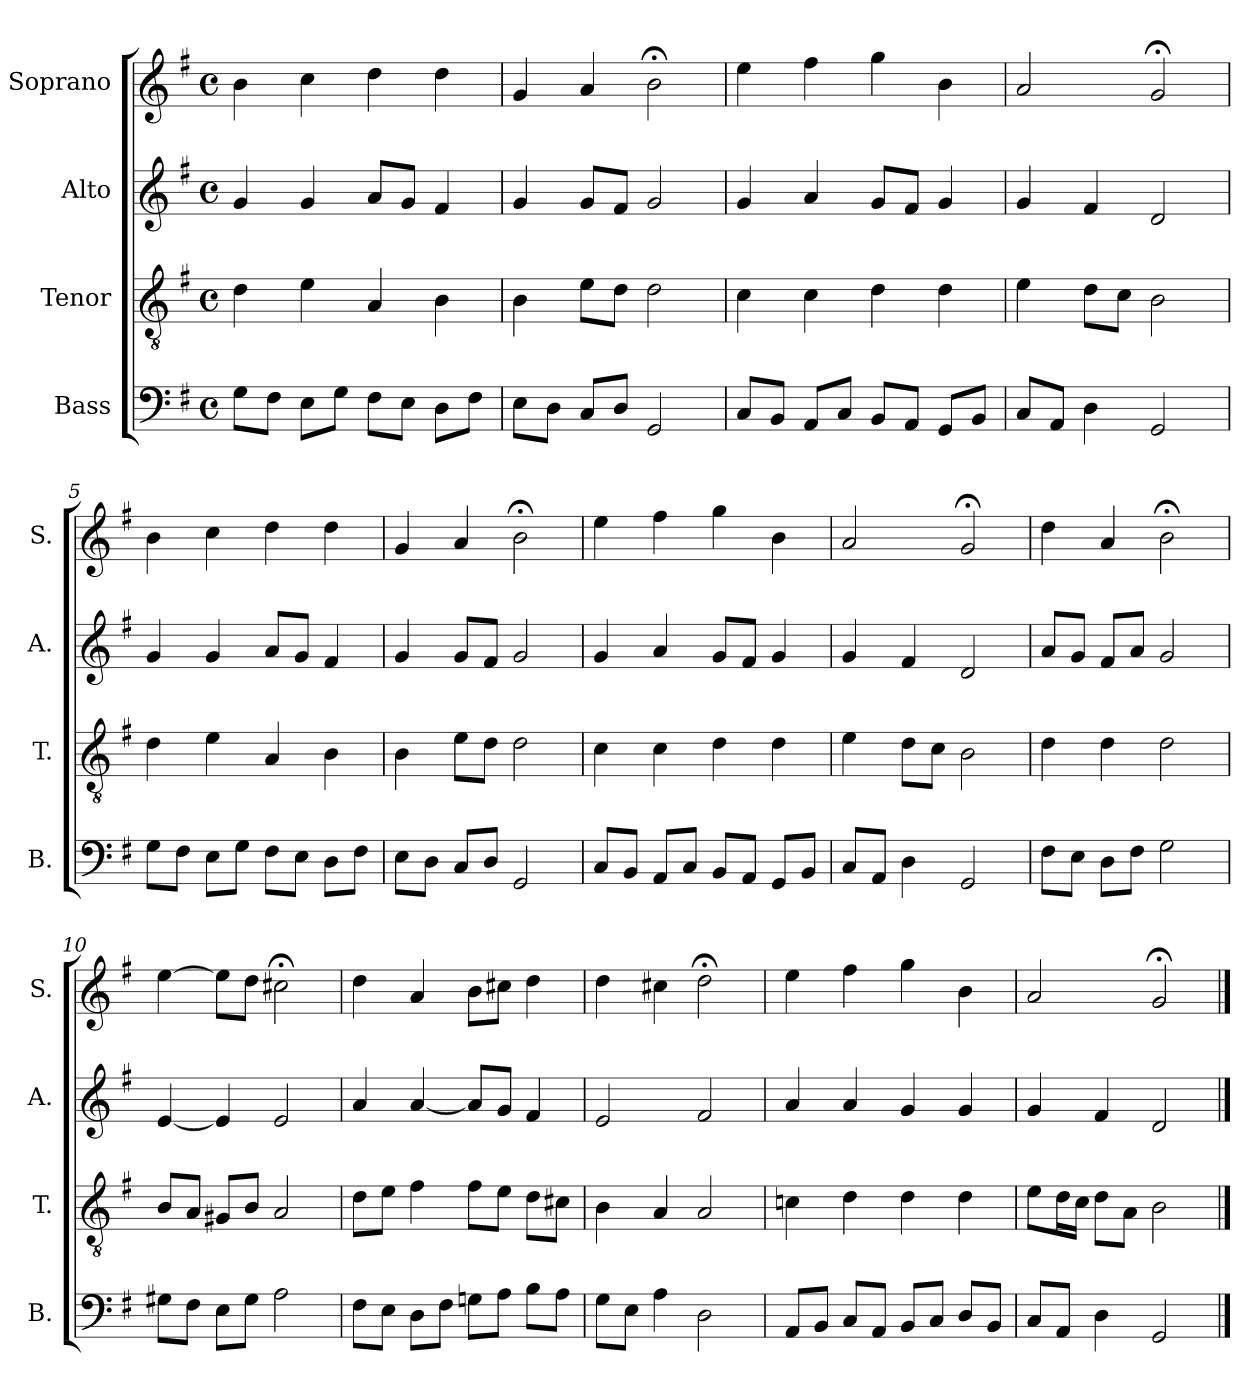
**kern	**kern	**kern	**kern
*part4	*part3	*part2	*part1
*staff4	*staff3	*staff2	*staff1
*I"Bass	*I"Tenor	*I"Alto	*I"Soprano
*I'B.	*I'T.	*I'A.	*I'S.
*clefF4	*clefGv2	*clefG2	*clefG2
*k[f#]	*k[f#]	*k[f#]	*k[f#]
*G:	*G:	*G:	*G:
*M4/4	*M4/4	*M4/4	*M4/4
*met(c)	*met(c)	*met(c)	*met(c)
=1	=1	=1	=1
8G\L	4d\	4g/	4b\
8F#\J	.	.	.
8E\L	4e\	4g/	4cc\
8G\J	.	.	.
8F#\L	4A/	8a/L	4dd\
8E\J	.	8g/J	.
8D\L	4B\	4f#/	4dd\
8F#\J	.	.	.
=2	=2	=2	=2
8E\L	4B\	4g/	4g/
8D\J	.	.	.
8C/L	8e\L	8g/L	4a/
8D/J	8d\J	8f#/J	.
2GG/	2d\	2g/	2b;<\
=3	=3	=3	=3
8C/L	4c\	4g/	4ee\
8BB/J	.	.	.
8AA/L	4c\	4a/	4ff#\
8C/J	.	.	.
8BB/L	4d\	8g/L	4gg\
8AA/J	.	8f#/J	.
8GG/L	4d\	4g/	4b\
8BB/J	.	.	.
=4	=4	=4	=4
8C/L	4e\	4g/	2a/
8AA/J	.	.	.
4D\	8d\L	4f#/	.
.	8c\J	.	.
2GG/	2B\	2d/	2g;</
!!LO:LB:g=z
=5	=5	=5	=5
8G\L	4d\	4g/	4b\
8F#\J	.	.	.
8E\L	4e\	4g/	4cc\
8G\J	.	.	.
8F#\L	4A/	8a/L	4dd\
8E\J	.	8g/J	.
8D\L	4B\	4f#/	4dd\
8F#\J	.	.	.
=6	=6	=6	=6
8E\L	4B\	4g/	4g/
8D\J	.	.	.
8C/L	8e\L	8g/L	4a/
8D/J	8d\J	8f#/J	.
2GG/	2d\	2g/	2b;<\
=7	=7	=7	=7
8C/L	4c\	4g/	4ee\
8BB/J	.	.	.
8AA/L	4c\	4a/	4ff#\
8C/J	.	.	.
8BB/L	4d\	8g/L	4gg\
8AA/J	.	8f#/J	.
8GG/L	4d\	4g/	4b\
8BB/J	.	.	.
=8	=8	=8	=8
8C/L	4e\	4g/	2a/
8AA/J	.	.	.
4D\	8d\L	4f#/	.
.	8c\J	.	.
2GG/	2B\	2d/	2g;</
=9	=9	=9	=9
8F#\L	4d\	8a/L	4dd\
8E\J	.	8g/J	.
8D\L	4d\	8f#/L	4a/
8F#\J	.	8a/J	.
2G\	2d\	2g/	2b;<\
!!LO:LB:g=z
=10	=10	=10	=10
8G#X\L	8B/L	[4e/	[4ee\
8F#\J	8A/J	.	.
8E\L	8G#X/L	4e/]	8ee\L]
8G#\J	8B/J	.	8dd\J
2A\	2A/	2e/	2cc#X;<\
=11	=11	=11	=11
8F#\L	8d\L	4a/	4dd\
8E\J	8e\J	.	.
8D\L	4f#\	[4a/	4a/
8F#\J	.	.	.
8Gn\L	8f#\L	8a/L]	8b\L
8A\J	8e\J	8g/J	8cc#X\J
8B\L	8d\L	4f#/	4dd\
8A\J	8c#X\J	.	.
=12	=12	=12	=12
8G\L	4B\	2e/	4dd\
8E\J	.	.	.
4A\	4A/	.	4cc#X\
2D\	2A/	2f#/	2dd;<\
=13	=13	=13	=13
8AA/L	4cn\	4a/	4ee\
8BB/J	.	.	.
8C/L	4d\	4a/	4ff#\
8AA/J	.	.	.
8BB/L	4d\	4g/	4gg\
8C/J	.	.	.
8D/L	4d\	4g/	4b\
8BB/J	.	.	.
=14	=14	=14	=14
8C/L	8e\L	4g/	2a/
8AA/J	16d\L	.	.
.	16c\JJ	.	.
4D\	8d\L	4f#/	.
.	8A\J	.	.
2GG/	2B\	2d/	2g;</
==	==	==	==
*-	*-	*-	*-
